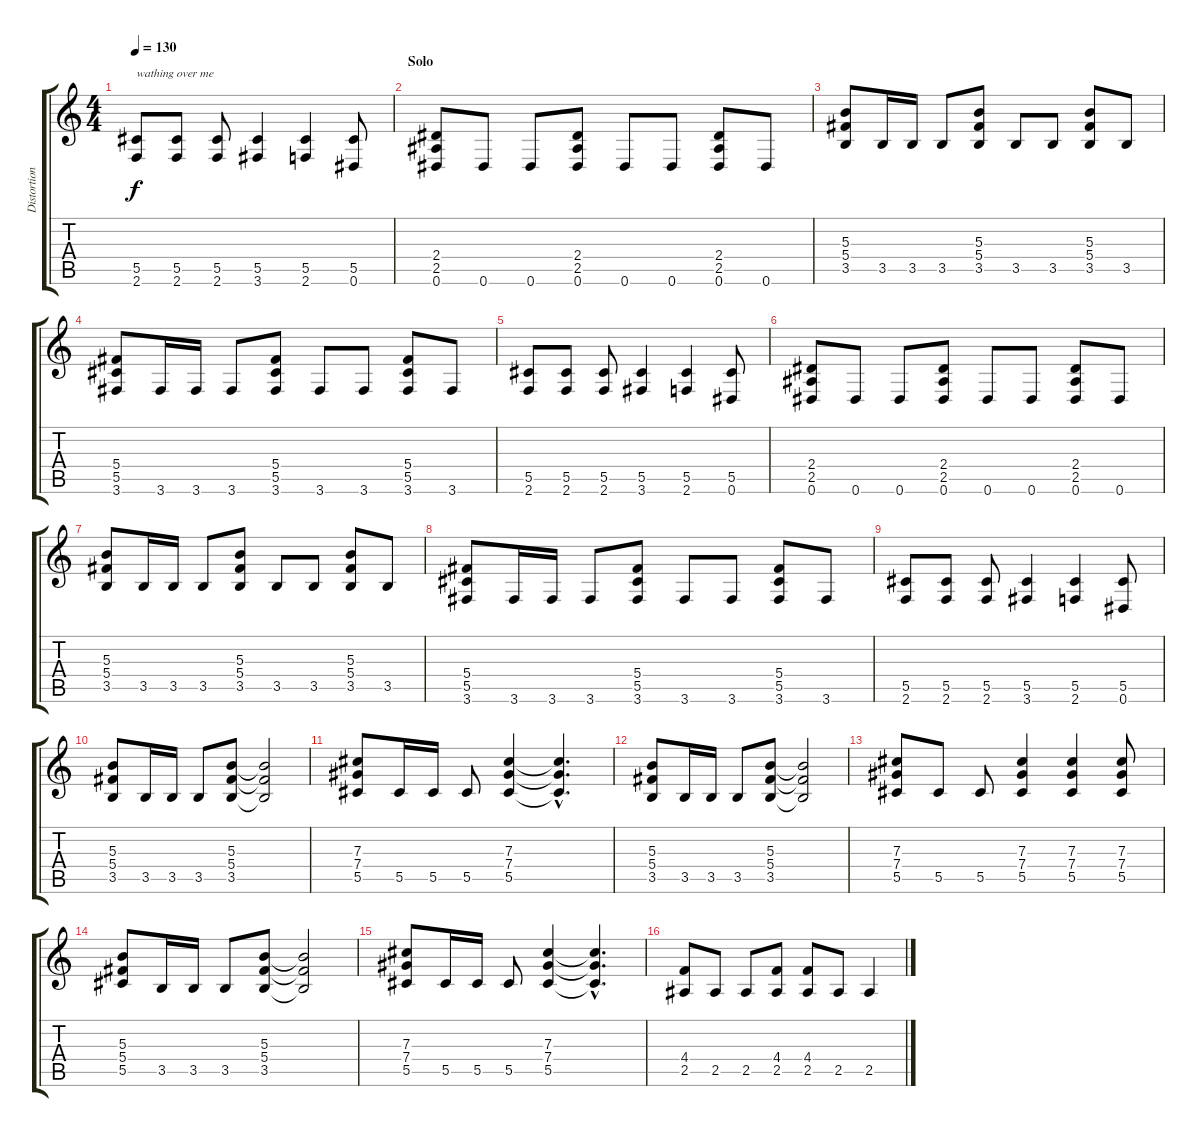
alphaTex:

\track ("Distortion" "Distortion") {instrument distortionguitar}
\staff {score tabs}
\tuning (Eb4 Bb3 Gb3 Db3 Ab2 Eb2) {hide}
\ts (4 4)
\tempo 130
\clef g2
\ks c
(5.5 2.6).8{txt "wathing over me" dy f} (5.5 2.6).8 (5.5 2.6).8 (5.5 3.6).4 (5.5 2.6).4 (5.5 0.6).8 |
\section ("" "Solo")
(2.4 2.5 0.6).8 0.6.8 0.6.8 (2.4 2.5 0.6).8 0.6.8 0.6.8 (2.4 2.5 0.6).8 0.6.8 |
(5.3 5.4 3.5).8 3.5.16 3.5.16 3.5.8 (5.3 5.4 3.5).8 3.5.8 3.5.8 (5.3 5.4 3.5).8 3.5.8 |
(5.4 5.5 3.6).8 3.6.16 3.6.16 3.6.8 (5.4 5.5 3.6).8 3.6.8 3.6.8 (5.4 5.5 3.6).8 3.6.8 |
(5.5 2.6).8 (5.5 2.6).8 (5.5 2.6).8 (5.5 3.6).4 (5.5 2.6).4 (5.5 0.6).8 |
(2.4 2.5 0.6).8 0.6.8 0.6.8 (2.4 2.5 0.6).8 0.6.8 0.6.8 (2.4 2.5 0.6).8 0.6.8 |
(5.3 5.4 3.5).8 3.5.16 3.5.16 3.5.8 (5.3 5.4 3.5).8 3.5.8 3.5.8 (5.3 5.4 3.5).8 3.5.8 |
(5.4 5.5 3.6).8 3.6.16 3.6.16 3.6.8 (5.4 5.5 3.6).8 3.6.8 3.6.8 (5.4 5.5 3.6).8 3.6.8 |
(5.5 2.6).8 (5.5 2.6).8 (5.5 2.6).8 (5.5 3.6).4 (5.5 2.6).4 (5.5 0.6).8 |
(5.3 5.4 3.5).8 3.5.16 3.5.16 3.5.8 (5.3 5.4 3.5).8 (5.3{t} 5.4{t} 3.5{t}).2 |
(7.3 7.4 5.5).8 5.5.16 5.5.16 5.5.8 (7.3 7.4 5.5).4 (7.3{hac t} 7.4{hac t} 5.5{hac t}).4{d} |
(5.3 5.4 3.5).8 3.5.16 3.5.16 3.5.8 (5.3 5.4 3.5).8 (5.3{t} 5.4{t} 3.5{t}).2 |
(7.3 7.4 5.5).8 5.5.8 5.5.8 (7.3 7.4 5.5).4 (7.3 7.4 5.5).4 (7.3 7.4 5.5).8 |
(5.3 5.4 5.5).8 3.5.16 3.5.16 3.5.8 (5.3 5.4 3.5).8 (5.3{t} 5.4{t} 3.5{t}).2 |
(7.3 7.4 5.5).8 5.5.16 5.5.16 5.5.8 (7.3 7.4 5.5).4 (7.3{hac t} 7.4{hac t} 5.5{hac t}).4{d} |
(4.4 2.5).8 2.5.8 2.5.8 (4.4 2.5).8 (4.4 2.5).8 2.5.8 2.5.4
